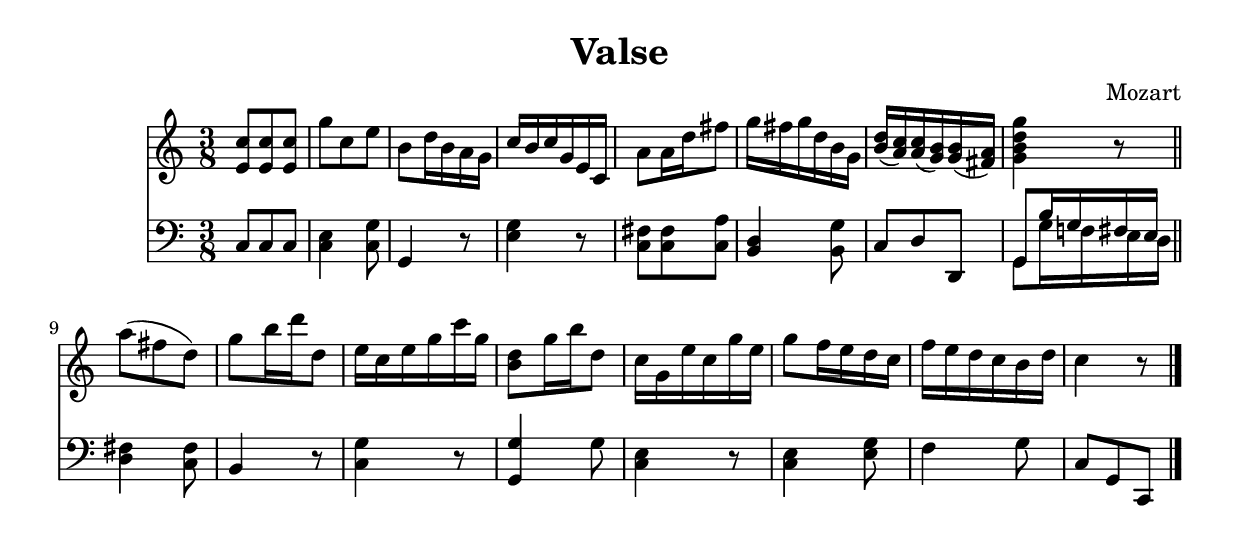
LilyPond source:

\version "2.24.0"

\language français

rhData = \relative {
  | fa''8 ré sol
  | la,8 fad16 sol si sol'
  | sol8 do, mi
  | sol8 ré4\trill
  | <sol, si ré sol>4 r8
  | sol8 do mi
  | mi16 do mi sol do sol
  | do,4 r8
  | <do mi>8 <si ré> r8
  | si16 la si do ré si
  | mi16 do si la sol fad
  | <mi do'>8 8 8
  | do'8( sol mi)
  | do'4 r8
  | mi8 sol16 mi do8
  | la'8( fad ré)
  | do16 sol do mi sol, do
  | sol8( do mi)
  | mi16 do mi8 sol
  | sol8 si16 ré ré,8
  | do16 mi sol ré la fad'
  | mi8 do sol
  | fa'16 mi ré mi fa sol
  | <sol, si ré sol>4 r8
  | ré16 fad la ré fad la
  | <do, mi>8 8 8
  | fa16 mi fa ré do si
  | fad'16 ré la la' fad ré
  | si16 ré sol ré si8
  | <sol si ré sol>4 r8
  | mi'16[ do sol8] mi'
  | sol,8 do mi
  | <sol, si ré sol>4 r8
  | mi'16 do ré si sol8
  | la8 ré fad
  | la,16 mi' ré sol fad la
  | sol16 si sol ré si8
  | do8 sol mi'
  | sol8 sol, sol
  | do16 si do mi sol, do
  | do16 si do mi sol,8
  | si16 do ré si la sol
  | sol'8 fa16 mi ré do
  | la8 fa'16 ré la si
  | do16 si do sol mi do
  | sol''8 si16 sol ré si
  | sol'8 sol16 ré si'8
  | mi,8 do16 mi sol do
  | mi,8( do sol)
  | do8 mi16 do sol8
  | do16 sol mi' do sol' mi
  | ré16( dod) ré fa sol, si
  | <do mi>8 16 <ré fa> <mi sol>8
  | <mi, do'>8 8 8
  | sol'8 si ré,
  | ré16 si sol8 r8
  | mi8 do sol
  | sol'8 mi do
  | sol'8 do mi
  | sol8 fa16 mi ré do
  | do8 mi16 do sol'8
  | mi16 do si sol la fad
  | mi'16 do si do sol8
  | mi'16 sol do sol mi do
  | ré16 la ré8 fad
  | fad8 la fad
  | do16 si do mi sol, do
  | sol'8 si16 sol ré sol
  | sol8( mi do)
  | fad8 la16 fad ré fad
  | sol16 si ré si sol8
  | fa16 mi ré do si ré
  | sol8 mi do
  | do'16 si do sol mi do
  | <ré fad>8 8 8
  | do'16 si do sol mi do
  | sol'16 si sol8 ré
  | do8 do, r
  | do'4 r8
  | ré8 la\turn fad'
  | <sol, si ré sol>4 r8
  | ré'16[ si sol8] sol'
  | do,4 r8
  | do16 sol mi' do sol' mi
  | do8 mi sol,
  | ré'8 ré16 sol si8
  | sol8 do, mi
  | sol16 ré sol si sol ré
  | fa16 mi ré8 sol
  | fad16 la ré la fad la
  | <sol, si ré sol>4 r8
  | <si ré>8 sol'16 si ré,8
  | do4 r8
  | <sol si ré sol>4 r8
  | sol'8 mi do
  | mi8 do sol
  | sol'16 fad sol ré si sol
  | do8 sol mi'
  | fad8 la ré,
  | <sol, si ré sol>4 r8
  | mi'16 ré mi sol do sol
  | fad16[ ré la8] fad'
  | do16 mi do sol mi8
  | mi'16 ré mi sol do sol
  | fad8 la16 fad ré fad
  | la,8 ré16 do si la
  | <sol si ré sol>4 r8
  | mi'8( sol do)
  | ré,16 fa ré fa si, ré
  | <si ré>16( <la do>) q( <sol si>) q( <fad la>)
  | do'4 r8
  | mi8 do sol
  | fa'8 ré si
  | <si ré>8 q q
  | do16 sol mi' do sol' mi
  | ré16 fa la fa ré si
  | ré16 la ré fad la fad
  | mi16 la sol si fad la
  | mi16 do sol' mi do' sol
  | ré'8 la16 fad ré la
  | sol'8 si16 sol ré8
  | sol16 fad sol si ré,8
  | <sol, si ré sol>4 r8
  | <mi do'>8 8 8
  | sol'16 mi ré si sol8
  | do16 sol do mi sol <do, mi>
  | <sol si ré sol>4 r8
  | si8 ré sol
  | la16 sol fad sol ré8
  | <mi, do'>8 8 8
  | do'4 r8
  | <do mi>8 <si ré>16 <sol si> sol8
  | ré'8 sol16 ré si ré
  | la16 mi' <si ré> <la do> <sol si> <fad la>
  | fad'8 fad16 ré la'8
  | do16 si do sol mi do
  | do8 sol mi'
  | <la, ré fad>8 fad'4\trill
  | sol16 si sol si ré,8
  | la8 la16 ré fad8
  | ré16 mi fa ré do si
  | do8 sol mi'
  | sol8 ré16 si sol8
  | sol'8 do, mi
  | ré16 fa la, ré si ré
  | <fad, ré'>8 <ré' fad> <fad la>
  | mi16 do' si sol la fad
  | do'16 si do sol mi do
  | fa16 ré la8 si
  | <sol do mi>8 mi'4\trill
  | do4 r8
  | sol'8 fa16 mi ré do
  | ré16 la fad' ré la' fad
  | ré16 dod ré fad la fad
  | sol16 si sol ré si sol
  | do16 sol mi' do sol'8
  | mi16 ré mi sol do sol
  | si,8 ré16 si la sol
  | mi'16 sol ré do si la
  | do16 si do mi sol, do
  | <fad, ré'>8 8 8
  | mi'16 ré mi sol do sol
  | sol16 fad sol ré si sol
  | ré'8 sol,4
  | ré'8( si sol)
  | ré'16 si' sol ré si8
  | do8 do16 ré mi8
  | sol8 fa16 mi ré do
  | mi16 sol ré sol la, fad'
  | do4 r8
  | si16 do ré mi fa ré
  | do4 r8
  | fa16[ la] la,8 si16[ ré]
  | sol,8 do mi
  | mi16 do si ré sol8
  | la16 sol si sol ré sol
}

lhData = \relative {
  | fa8 ré sol
  | <si, sol'>4 r8
  | <do mi>4 r8
  | sol16 si sol'8 si,
  | << { sol8 si'16 sol fad mi } \\ { sol,8 sol'16 fa! mi ré } >>
  | <do mi>4 r8
  | <do sol'>4 r8
  | do8 sol do,
  | sol''4 sol,8
  | sol'4 r8
  | do,8 ré ré,
  | do'8 8 8
  | <mi sol>4 8
  | do8 sol do,
  | <do' sol'>4 <do mi>8
  | <ré fad>4 <do fad>8
  | <mi sol>4 r8
  | <do mi>4 <do sol'>8
  | <do sol'>4 <do mi>8
  | si4 r8
  | do8 ré ré,
  | do'4 r8
  | fa16 mi ré mi fa sol
  | << { sol,8 si'16 sol fad mi } \\ { sol,8 sol'16 fa! mi ré } >>
  | ré4 do8
  | do16 mi sol mi do' do,
  | <sol' si>4 r8
  | <do, la'>4 r8
  | sol'4 sol,8
  | << { sol8 si'16 sol fad mi } \\ { sol,8 sol'16 fa! mi ré } >>
  | <do sol'>4 8
  | <do mi>4 r8
  | << { sol8 si'16 sol fad mi } \\ { sol,8 sol'16 fa! mi ré } >>
  | sol4 r8
  | <ré fad>4 <do la'>8
  | do8 ré ré,
  | <si' ré>4 r8
  | <do mi>16 sol' q sol q sol
  | si,16 ré sol ré si sol
  | <do mi>4 r8
  | <do mi>4 r8
  | sol4 r8
  | <do mi>4 r8
  | fa4 sol8
  | <mi sol>4 r8
  | <si ré>4 r8
  | q4 r8
  | <do sol'>4 <do mi>8
  | <do mi>16 sol' q sol q sol
  | <mi sol>4 r8
  | <do mi>4 r8
  | fa4 sol8
  | do,4 r8
  | do8 8 8
  | <si ré>4 r8
  | <sol sol'>4 sol'8
  | <do, mi>16 sol' q sol q sol
  | q16 sol q sol q sol
  | q16 sol q sol q sol
  | <do, mi>4 r8
  | <mi sol>4 r8
  | do8 ré ré,
  | do'4 r8
  | <do sol'>4 8
  | << fad4 \\ ré4 >> r8
  | << { la'8 fad ré } \\ { ré8 ré do } >>
  | << mi4 \\ do4 >> <mi sol>8
  | si4 r8
  | <do mi>4 r8
  | ré4 do8
  | <si ré>4 8
  | fa'4 sol8
  | <do, mi>16 sol' q sol q sol
  | << mi4 do4 >> r8
  | do8 8 8
  | <do mi>4 <do sol'>8
  | <si ré>4 <si sol'>8
  | do4 do,8
  | do'8 sol do,
  | do'4 r8
  | << { sol8 si'16 sol fad mi } \\ { sol,8 sol'16 fa! mi ré } >>
  | << sol4 \\ si,4 >> <si ré>8
  | do8 sol do,
  | <do' mi>4 r8
  | <mi sol>4 r8
  | <si sol'>4 r8
  | <do mi>4 <do sol'>8
  | <si ré>4 8
  | fa'16 mi ré8 sol
  | <do, la'>4 8
  | << { sol8 si'16 sol fad mi } \\ { sol,8 sol'16 fa! mi ré } >>
  | <sol, sol'>4 sol'8
  | do,8 sol do,
  | << { sol'8 si'16 sol fad mi } \\ { sol,8 sol'16 fa! mi ré } >>
  | << mi4 \\ do4 >> r8
  | do4 r8
  | <si ré>4 <si sol'>8
  | <do mi>16 sol' q sol q sol
  | <do, la'>4 8
  | << { sol8 si'16 sol fad mi } \\ { sol,8 sol'16 fa! mi ré } >>
  | << { sol4 mi8 } \\ { do4 8 } >>
  | <do la'>4 8
  | <mi sol>4 r8
  | do4 r8
  | do4 r8
  | do8 ré ré,
  | << { sol8 si'16 sol fad mi } \\ { sol,8 sol'16 fa! mi ré } >>
  | <do sol'>4 <do mi>8
  | <fa la>4 <sol ré'>8
  | do,8 ré ré,
  | do'8 sol do,
  | <do' mi>16 sol' q sol q sol
  | <sol si>4 r8
  | sol8 8 8
  | <do, mi>4 r8
  | fa4 sol8
  | <ré fad>4 r8
  | do8 ré ré,
  | <do' mi>4 r8
  | <ré fad>4 <do fad>8
  | <si sol'>4 r8
  | <si ré>8 8 <si sol'>
  | << { sol8 si'16 sol fad mi } \\ { sol,8 sol'16 fa! mi ré } >>
  | do8 8 8
  | sol'8 sol, r
  | mi'4 mi16 do
  | << { sol8 si'16 sol fad mi } \\ { sol,8 sol'16 fa! mi ré } >>
  | sol,4 r8
  | <si ré>8 8 <si sol'>
  | do8 8 8
  | do8 sol do,
  | sol''8 sol, r8
  | <si sol'>4 r8
  | do8 ré ré,
  | << { ré'8 ré ré } \\ { do8 do do } >>
  | << mi4 \\ do4 >> r8
  | <do mi>16 sol' q sol q sol
  | ré,16 ré' dod ré do ré
  | si4 r8
  | <do fad>8 8 <do la'>
  | <si sol'>4 sol8
  | <do mi>4 r8
  | <si ré>4 8
  | <do mi>16 sol' q sol q sol
  | fa4 sol8
  | do,8 8 8
  | do8 ré ré,
  | <do' mi>4 r8
  | fa4 sol8
  | do,16 si do ré mi fad
  | do8 sol do,
  | <do' mi>4 r8
  | do4 r8
  | do4 r8
  | <si ré>4 r8
  | <mi sol>4 r8
  | do4 r8
  | sol4 r8
  | do8 ré ré,
  | <do' mi>4 8
  | do8 8 8
  | <do sol'>4 <do mi>8
  | <si ré>4 r8
  | sol'16 fad sol ré si sol
  | si4 r8
  | <sol' si>4 r8
  | <do, mi>4 r8
  | <do mi>4 <mi sol>8
  | do8 ré ré,
  | do'8 sol do,
  | <sol' sol'>4 <si sol'>8
  | do8 sol do,
  | fa'4 sol8
  | <do, mi>16 sol' q sol q sol
  | sol8 sol, r8
  | <si ré>4 8
}

tableAplatie =
#'(
  96
  32
  69
  40
  148
  104
  152
  119
  98
  3
  54
  22
  6
  95
  17
  74
  157
  60
  84
  142
  87
  130
  141
  128
  158
  113
  163
  27
  171
  114
  42
  165
  10
  41
  63
  13
  85
  45
  167
  53
  50
  156
  61
  103
  105
  146
  153
  161
  80
  154
  99
  140
  75
  135
  28
  122
  46
  55
  2
  97
  68
  133
  86
  129
  47
  37
  11
  134
  110
  159
  36
  118
  21
  169
  62
  147
  106
  30
  81
  24
  100
  107
  91
  127
  94
  123
  33
  5
  70
  117
  66
  90
  25
  138
  16
  120
  65
  102
  35
  121
  39
  139
  176
  143
  71
  155
  88
  77
  4
  20
  26
  126
  15
  7
  64
  150
  57
  48
  19
  31
  108
  9
  56
  132
  34
  125
  29
  175
  166
  82
  164
  92
  112
  174
  73
  67
  76
  101
  43
  51
  137
  144
  12
  49
  18
  58
  160
  136
  162
  168
  115
  38
  59
  124
  109
  116
  145
  52
  1
  23
  89
  72
  149
  173
  44
  14
  83
  79
  170
  93
  151
  172
  111
  8
  78
  131
)


#(let ((vec (make-vector 176 #f)))
   (for-each
     (lambda (j)
       (let ((i (1- j)))
         (if (vector-ref vec i)
             (ly:message "~a duplicated" j)
             (vector-set! vec i #t))))
     tableAplatie)
   (let loop ((i 0)
              (lst (vector->list vec)))
     (if (null? lst)
         vec
         (begin
           (if (not (car lst))
               (ly:message "~a without value" (1+ i)))
           (loop (1+ i)
                 (cdr lst))))))

#(define nested-vector
   (let ((flat-vector (list->vector tableAplatie))
         (vec (make-vector 16 #f)))
     (for-each
       (lambda (i)
         (let ((inner-vec (make-vector 11 #f)))
           (vector-set! vec i inner-vec)
           (for-each
             (lambda (j)
               (let ((val (vector-ref flat-vector (+ j (* 11 i)))))
                 (vector-set! inner-vec j (1- val))))
             (iota 11))))
       (iota 16))
     vec))

#(use-modules (ice-9 receive))
#(define (extract-measures music)
   (let ((elements (ly:music-property
                     (ly:music-property music 'element)
                     'elements)))
     (let loop ((elts (reverse elements))
                (acc '()))
       (if (null? elts)
           (list->vector acc)
           (receive (head tail)
             ((@ (srfi srfi-1) break)
              (lambda (m)
                (music-is-of-type? m 'bar-check))
              elts)
             (loop (cdr tail)
                   (cons (reverse head)
                         acc)))))))

#(define rh-measures (extract-measures rhData))
#(define lh-measures (extract-measures lhData))

#(define (apply-distribution measures dist)
   (make-sequential-music
     (apply append
            (map (lambda (m i)
                   (ly:music-deep-copy
                     (vector-ref measures
                                 (vector-ref
                                   (vector-ref nested-vector m)
                                   i))))
                 (iota 16)
                 dist))))

#(define (make-distribution)
   (map
     (lambda (i)
       (random 11))
     (iota 16)))

\paper {
  print-all-headers = ##t
}

#(define (make-score dist)
   (toplevel-book-handler
     #{
        \book {
          \score {
            <<
              \new Staff <<
                \new Voice {
                  \time 3/8
                  #(apply-distribution rh-measures dist)
                  \pageBreak
                }
                \new Voice {
                  s4.*8
                  \bar "||"
                  \break
                  s4.*8
                  \bar "|."
                }
              >>
              \new Staff {
                \clef bass
                #(apply-distribution lh-measures dist)
              }
            >>
            \layout { }
            \midi { }
            \header {
              title = "Valse"
              composer = "Mozart"
            }
           }
        }
     #}))

#(let ((dist (make-distribution)))
   (make-score dist))
